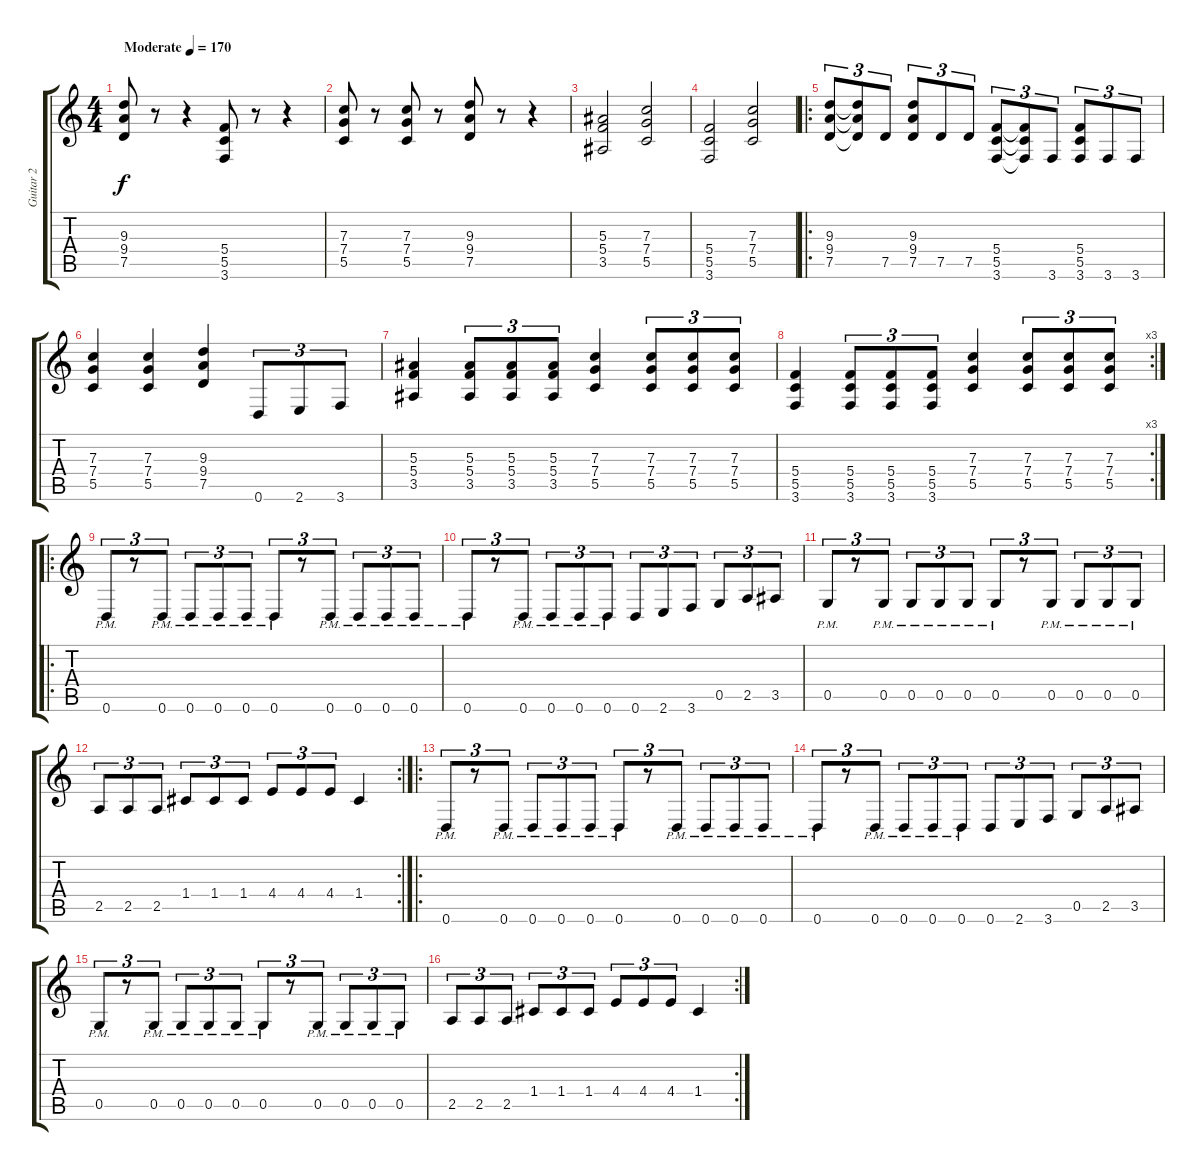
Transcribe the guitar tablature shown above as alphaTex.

\track ("Guitar 2" "Guitar 2") {instrument distortionguitar}
\staff {score tabs}
\tuning (D4 A3 F3 C3 G2 D2) {hide}
\ts (4 4)
\tempo (170 "Moderate")
\clef g2
\ks c
(9.3 9.4 7.5).8{dy f instrument distortionguitar} r.8 r.4 (5.4 5.5 3.6).8 r.8 r.4 |
(7.3 7.4 5.5).8 r.8 (7.3 7.4 5.5).8 r.8 (9.3 9.4 7.5).8 r.8 r.4 |
(5.3 5.4 3.5).2 (7.3 7.4 5.5).2 |
(5.4 5.5 3.6).2 (7.3 7.4 5.5).2 |
\ro
(9.3 9.4 7.5).8{tu (3 2)} (9.3{t} 9.4{t} 7.5{t}).8{tu (3 2)} 7.5.8{tu (3 2)} (9.3 9.4 7.5).8{tu (3 2)} 7.5.8{tu (3 2)} 7.5.8{tu (3 2)} (5.4 5.5 3.6).8{tu (3 2)} (5.4{t} 5.5{t} 3.6{t}).8{tu (3 2)} 3.6.8{tu (3 2)} (5.4 5.5 3.6).8{tu (3 2)} 3.6.8{tu (3 2)} 3.6.8{tu (3 2)} |
(7.3 7.4 5.5).4 (7.3 7.4 5.5).4 (9.3 9.4 7.5).4 0.6.8{tu (3 2)} 2.6.8{tu (3 2)} 3.6.8{tu (3 2)} |
(5.3 5.4 3.5).4 (5.3 5.4 3.5).8{tu (3 2)} (5.3 5.4 3.5).8{tu (3 2)} (5.3 5.4 3.5).8{tu (3 2)} (7.3 7.4 5.5).4 (7.3 7.4 5.5).8{tu (3 2)} (7.3 7.4 5.5).8{tu (3 2)} (7.3 7.4 5.5).8{tu (3 2)} |
\rc 3
(5.4 5.5 3.6).4 (5.4 5.5 3.6).8{tu (3 2)} (5.4 5.5 3.6).8{tu (3 2)} (5.4 5.5 3.6).8{tu (3 2)} (7.3 7.4 5.5).4 (7.3 7.4 5.5).8{tu (3 2)} (7.3 7.4 5.5).8{tu (3 2)} (7.3 7.4 5.5).8{tu (3 2)} |
\ro
0.6{pm}.8{tu (3 2)} r.8{tu (3 2)} 0.6{pm}.8{tu (3 2)} 0.6{pm}.8{tu (3 2)} 0.6{pm}.8{tu (3 2)} 0.6{pm}.8{tu (3 2)} 0.6{pm}.8{tu (3 2)} r.8{tu (3 2)} 0.6{pm}.8{tu (3 2)} 0.6{pm}.8{tu (3 2)} 0.6{pm}.8{tu (3 2)} 0.6{pm}.8{tu (3 2)} |
0.6{pm}.8{tu (3 2)} r.8{tu (3 2)} 0.6{pm}.8{tu (3 2)} 0.6{pm}.8{tu (3 2)} 0.6{pm}.8{tu (3 2)} 0.6{pm}.8{tu (3 2)} 0.6.8{tu (3 2)} 2.6.8{tu (3 2)} 3.6.8{tu (3 2)} 0.5.8{tu (3 2)} 2.5.8{tu (3 2)} 3.5.8{tu (3 2)} |
0.5{pm}.8{tu (3 2)} r.8{tu (3 2)} 0.5{pm}.8{tu (3 2)} 0.5{pm}.8{tu (3 2)} 0.5{pm}.8{tu (3 2)} 0.5{pm}.8{tu (3 2)} 0.5{pm}.8{tu (3 2)} r.8{tu (3 2)} 0.5{pm}.8{tu (3 2)} 0.5{pm}.8{tu (3 2)} 0.5{pm}.8{tu (3 2)} 0.5{pm}.8{tu (3 2)} |
\rc 2
2.5.8{tu (3 2)} 2.5.8{tu (3 2)} 2.5.8{tu (3 2)} 1.4.8{tu (3 2)} 1.4.8{tu (3 2)} 1.4.8{tu (3 2)} 4.4.8{tu (3 2)} 4.4.8{tu (3 2)} 4.4.8{tu (3 2)} 1.4.4 |
\ro
0.6{pm}.8{tu (3 2)} r.8{tu (3 2)} 0.6{pm}.8{tu (3 2)} 0.6{pm}.8{tu (3 2)} 0.6{pm}.8{tu (3 2)} 0.6{pm}.8{tu (3 2)} 0.6{pm}.8{tu (3 2)} r.8{tu (3 2)} 0.6{pm}.8{tu (3 2)} 0.6{pm}.8{tu (3 2)} 0.6{pm}.8{tu (3 2)} 0.6{pm}.8{tu (3 2)} |
0.6{pm}.8{tu (3 2)} r.8{tu (3 2)} 0.6{pm}.8{tu (3 2)} 0.6{pm}.8{tu (3 2)} 0.6{pm}.8{tu (3 2)} 0.6{pm}.8{tu (3 2)} 0.6.8{tu (3 2)} 2.6.8{tu (3 2)} 3.6.8{tu (3 2)} 0.5.8{tu (3 2)} 2.5.8{tu (3 2)} 3.5.8{tu (3 2)} |
0.5{pm}.8{tu (3 2)} r.8{tu (3 2)} 0.5{pm}.8{tu (3 2)} 0.5{pm}.8{tu (3 2)} 0.5{pm}.8{tu (3 2)} 0.5{pm}.8{tu (3 2)} 0.5{pm}.8{tu (3 2)} r.8{tu (3 2)} 0.5{pm}.8{tu (3 2)} 0.5{pm}.8{tu (3 2)} 0.5{pm}.8{tu (3 2)} 0.5{pm}.8{tu (3 2)} |
\rc 2
2.5.8{tu (3 2)} 2.5.8{tu (3 2)} 2.5.8{tu (3 2)} 1.4.8{tu (3 2)} 1.4.8{tu (3 2)} 1.4.8{tu (3 2)} 4.4.8{tu (3 2)} 4.4.8{tu (3 2)} 4.4.8{tu (3 2)} 1.4.4
